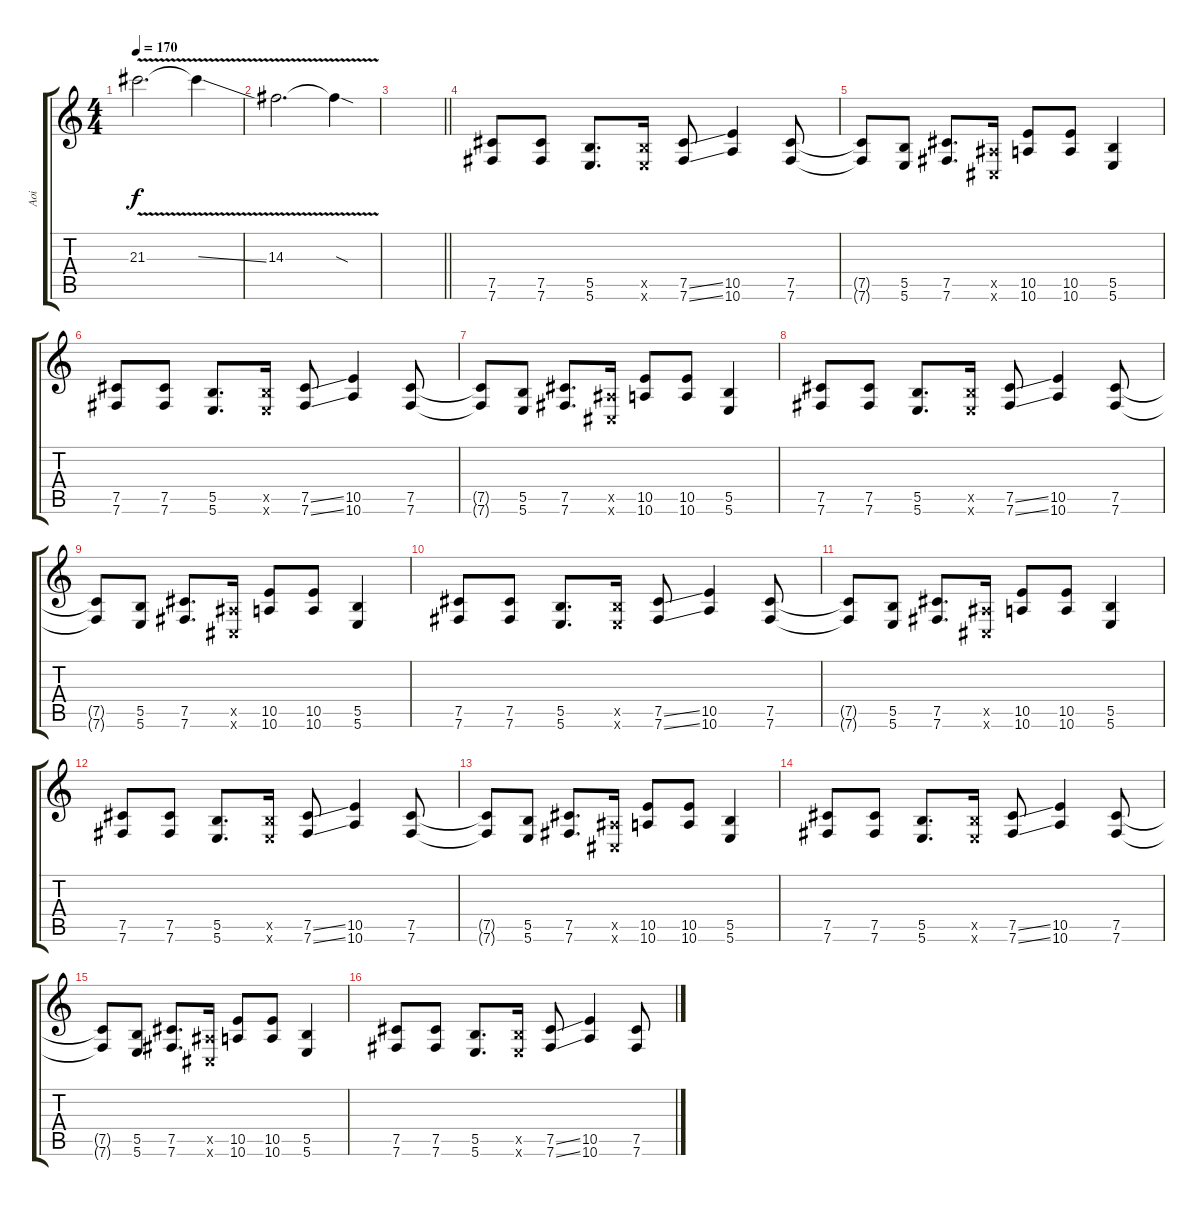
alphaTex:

\track ("Aoi" "Aoi") {instrument distortionguitar}
\staff {score tabs}
\tuning (Db4 Ab3 E3 B2 Gb2 B1) {hide}
\ts (4 4)
\tempo 170
\clef g2
\ks c
21.3{v}.2{d dy f} 21.3{ss t}.4 |
14.3{v}.2{d} 14.3{sod t}.4 |
\barLineRight lightlight
|
\section ("" "")
(7.5 7.6).8 (7.5 7.6).8 (5.5 5.6).8{d} (5.5{x} 5.6{x}).16 (7.5{ss} 7.6{ss}).8 (10.5 10.6).4 (7.5 7.6).8 |
(7.5{t} 7.6{t}).8 (5.5 5.6).8 (7.5 7.6).8{d} (4.5{x} 2.6{x}).16 (10.5 10.6).8 (10.5 10.6).8 (5.5 5.6).4 |
(7.5 7.6).8 (7.5 7.6).8 (5.5 5.6).8{d} (5.5{x} 5.6{x}).16 (7.5{ss} 7.6{ss}).8 (10.5 10.6).4 (7.5 7.6).8 |
(7.5{t} 7.6{t}).8 (5.5 5.6).8 (7.5 7.6).8{d} (4.5{x} 2.6{x}).16 (10.5 10.6).8 (10.5 10.6).8 (5.5 5.6).4 |
(7.5 7.6).8 (7.5 7.6).8 (5.5 5.6).8{d} (5.5{x} 5.6{x}).16 (7.5{ss} 7.6{ss}).8 (10.5 10.6).4 (7.5 7.6).8 |
(7.5{t} 7.6{t}).8 (5.5 5.6).8 (7.5 7.6).8{d} (4.5{x} 2.6{x}).16 (10.5 10.6).8 (10.5 10.6).8 (5.5 5.6).4 |
(7.5 7.6).8 (7.5 7.6).8 (5.5 5.6).8{d} (5.5{x} 5.6{x}).16 (7.5{ss} 7.6{ss}).8 (10.5 10.6).4 (7.5 7.6).8 |
(7.5{t} 7.6{t}).8 (5.5 5.6).8 (7.5 7.6).8{d} (4.5{x} 2.6{x}).16 (10.5 10.6).8 (10.5 10.6).8 (5.5 5.6).4 |
(7.5 7.6).8 (7.5 7.6).8 (5.5 5.6).8{d} (5.5{x} 5.6{x}).16 (7.5{ss} 7.6{ss}).8 (10.5 10.6).4 (7.5 7.6).8 |
(7.5{t} 7.6{t}).8 (5.5 5.6).8 (7.5 7.6).8{d} (4.5{x} 2.6{x}).16 (10.5 10.6).8 (10.5 10.6).8 (5.5 5.6).4 |
(7.5 7.6).8 (7.5 7.6).8 (5.5 5.6).8{d} (5.5{x} 5.6{x}).16 (7.5{ss} 7.6{ss}).8 (10.5 10.6).4 (7.5 7.6).8 |
(7.5{t} 7.6{t}).8 (5.5 5.6).8 (7.5 7.6).8{d} (4.5{x} 2.6{x}).16 (10.5 10.6).8 (10.5 10.6).8 (5.5 5.6).4 |
(7.5 7.6).8 (7.5 7.6).8 (5.5 5.6).8{d} (5.5{x} 5.6{x}).16 (7.5{ss} 7.6{ss}).8 (10.5 10.6).4 (7.5 7.6).8
